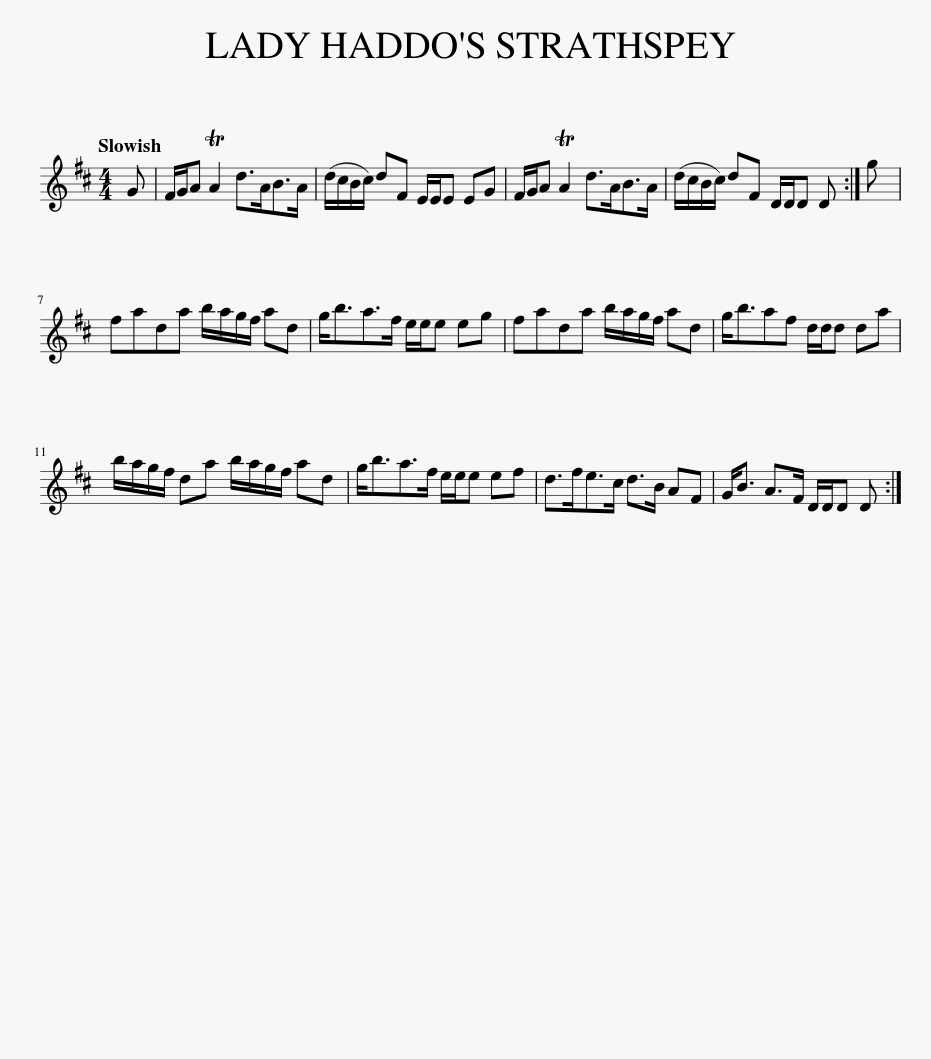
X:1
L:1/8
Q:1/4=120
M:4/4
I:linebreak $
K:D
V:1 treble
V:1
 G | F/G/A TA2 d>AB>A | (d/c/B/c/) dF E/E/E EG | F/G/A TA2 d>AB>A | (d/c/B/c/) dF D/D/D D :| %5
 g |$ fada b/a/g/f/ ad | g<ba>f e/e/e eg | fada b/a/g/f/ ad | g<baf d/d/d da |$ %10
 b/a/g/f/ da b/a/g/f/ ad | g<ba>f e/e/e ef | d>fe>c d>B AF | G<B A>F D/D/D D :| %14
